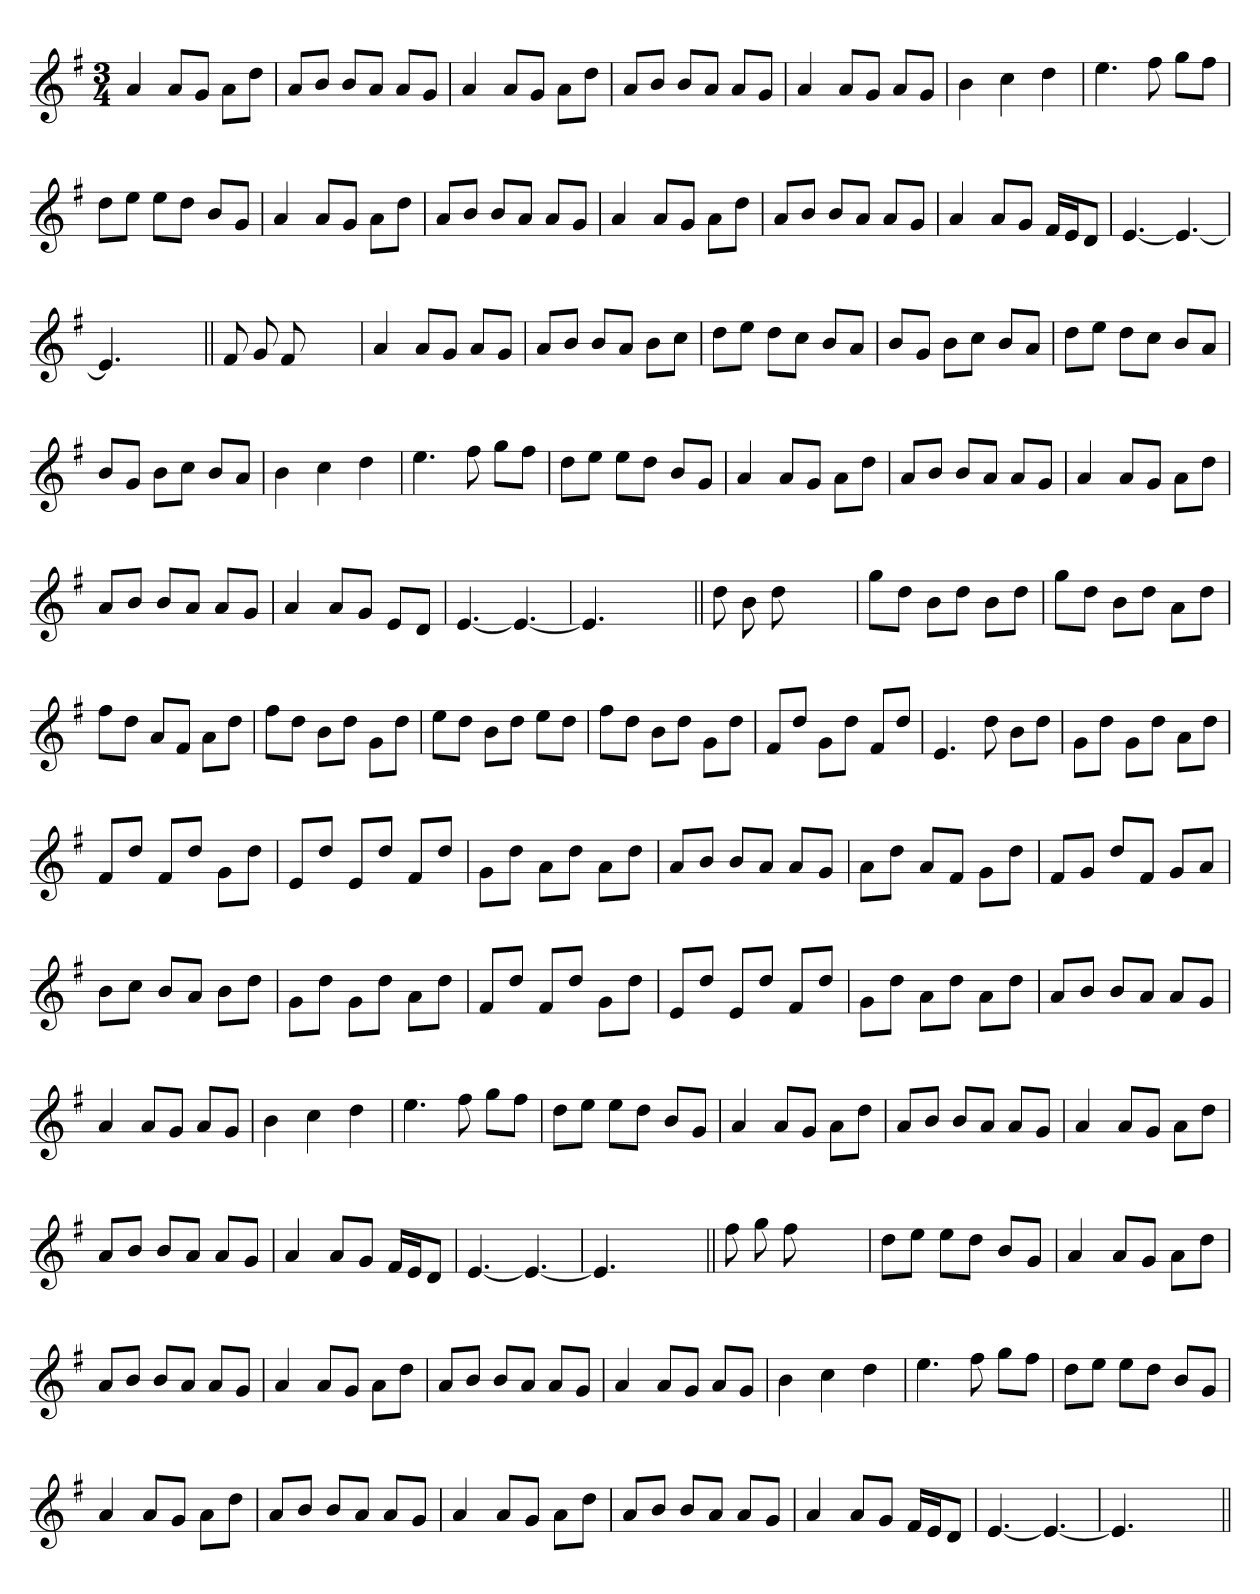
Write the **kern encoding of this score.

**kern
*part1
*staff1
*clefG2
*k[f#]
*G:
*M3/4
=
4a
8aL
8gJ
8aL
8ddJ
=
8aL
8bJ
8bL
8aJ
8aL
8gJ
=
4a
8aL
8gJ
8aL
8ddJ
=
8aL
8bJ
8bL
8aJ
8aL
8gJ
=
4a
8aL
8gJ
8aL
8gJ
=
4b
4cc
4dd
=
4.ee
8ff#
8ggL
8ff#J
=
8ddL
8eeJ
8eeL
8ddJ
8bL
8gJ
=
4a
8aL
8gJ
8aL
8ddJ
=
8aL
8bJ
8bL
8aJ
8aL
8gJ
=
4a
8aL
8gJ
8aL
8ddJ
=
8aL
8bJ
8bL
8aJ
8aL
8gJ
=
4a
8aL
8gJ
16f#LL
16eJ
8dJ
=
[4.e
4.e_
=
4.e]
4.ryy
=||
8f#
8g
8f#
4.ryy
=
4a
8aL
8gJ
8aL
8gJ
=
8aL
8bJ
8bL
8aJ
8bL
8ccJ
=
8ddL
8eeJ
8ddL
8ccJ
8bL
8aJ
=
8bL
8gJ
8bL
8ccJ
8bL
8aJ
=
8ddL
8eeJ
8ddL
8ccJ
8bL
8aJ
=
8bL
8gJ
8bL
8ccJ
8bL
8aJ
=
4b
4cc
4dd
=
4.ee
8ff#
8ggL
8ff#J
=
8ddL
8eeJ
8eeL
8ddJ
8bL
8gJ
=
4a
8aL
8gJ
8aL
8ddJ
=
8aL
8bJ
8bL
8aJ
8aL
8gJ
=
4a
8aL
8gJ
8aL
8ddJ
=
8aL
8bJ
8bL
8aJ
8aL
8gJ
=
4a
8aL
8gJ
8eL
8dJ
=
[4.e
4.e_
=
4.e]
4.ryy
=||
8dd
8b
8dd
4.ryy
=
8ggL
8ddJ
8bL
8ddJ
8bL
8ddJ
=
8ggL
8ddJ
8bL
8ddJ
8aL
8ddJ
=
8ff#L
8ddJ
8aL
8f#J
8aL
8ddJ
=
8ff#L
8ddJ
8bL
8ddJ
8gL
8ddJ
=
8eeL
8ddJ
8bL
8ddJ
8eeL
8ddJ
=
8ff#L
8ddJ
8bL
8ddJ
8gL
8ddJ
=
8f#L
8ddJ
8gL
8ddJ
8f#L
8ddJ
=
4.e
8dd
8bL
8ddJ
=
8gL
8ddJ
8gL
8ddJ
8aL
8ddJ
=
8f#L
8ddJ
8f#L
8ddJ
8gL
8ddJ
=
8eL
8ddJ
8eL
8ddJ
8f#L
8ddJ
=
8gL
8ddJ
8aL
8ddJ
8aL
8ddJ
=
8aL
8bJ
8bL
8aJ
8aL
8gJ
=
8aL
8ddJ
8aL
8f#J
8gL
8ddJ
=
8f#L
8gJ
8ddL
8f#J
8gL
8aJ
=
8bL
8ccJ
8bL
8aJ
8bL
8ddJ
=
8gL
8ddJ
8gL
8ddJ
8aL
8ddJ
=
8f#L
8ddJ
8f#L
8ddJ
8gL
8ddJ
=
8eL
8ddJ
8eL
8ddJ
8f#L
8ddJ
=
8gL
8ddJ
8aL
8ddJ
8aL
8ddJ
=
8aL
8bJ
8bL
8aJ
8aL
8gJ
=
4a
8aL
8gJ
8aL
8gJ
=
4b
4cc
4dd
=
4.ee
8ff#
8ggL
8ff#J
=
8ddL
8eeJ
8eeL
8ddJ
8bL
8gJ
=
4a
8aL
8gJ
8aL
8ddJ
=
8aL
8bJ
8bL
8aJ
8aL
8gJ
=
4a
8aL
8gJ
8aL
8ddJ
=
8aL
8bJ
8bL
8aJ
8aL
8gJ
=
4a
8aL
8gJ
16f#LL
16eJ
8dJ
=
[4.e
4.e_
=
4.e]
4.ryy
=||
8ff#
8gg
8ff#
4.ryy
=
8ddL
8eeJ
8eeL
8ddJ
8bL
8gJ
=
4a
8aL
8gJ
8aL
8ddJ
=
8aL
8bJ
8bL
8aJ
8aL
8gJ
=
4a
8aL
8gJ
8aL
8ddJ
=
8aL
8bJ
8bL
8aJ
8aL
8gJ
=
4a
8aL
8gJ
8aL
8gJ
=
4b
4cc
4dd
=
4.ee
8ff#
8ggL
8ff#J
=
8ddL
8eeJ
8eeL
8ddJ
8bL
8gJ
=
4a
8aL
8gJ
8aL
8ddJ
=
8aL
8bJ
8bL
8aJ
8aL
8gJ
=
4a
8aL
8gJ
8aL
8ddJ
=
8aL
8bJ
8bL
8aJ
8aL
8gJ
=
4a
8aL
8gJ
16f#LL
16eJ
8dJ
=
[4.e
4.e_
=
4.e]
4.ryy
=||
*-
